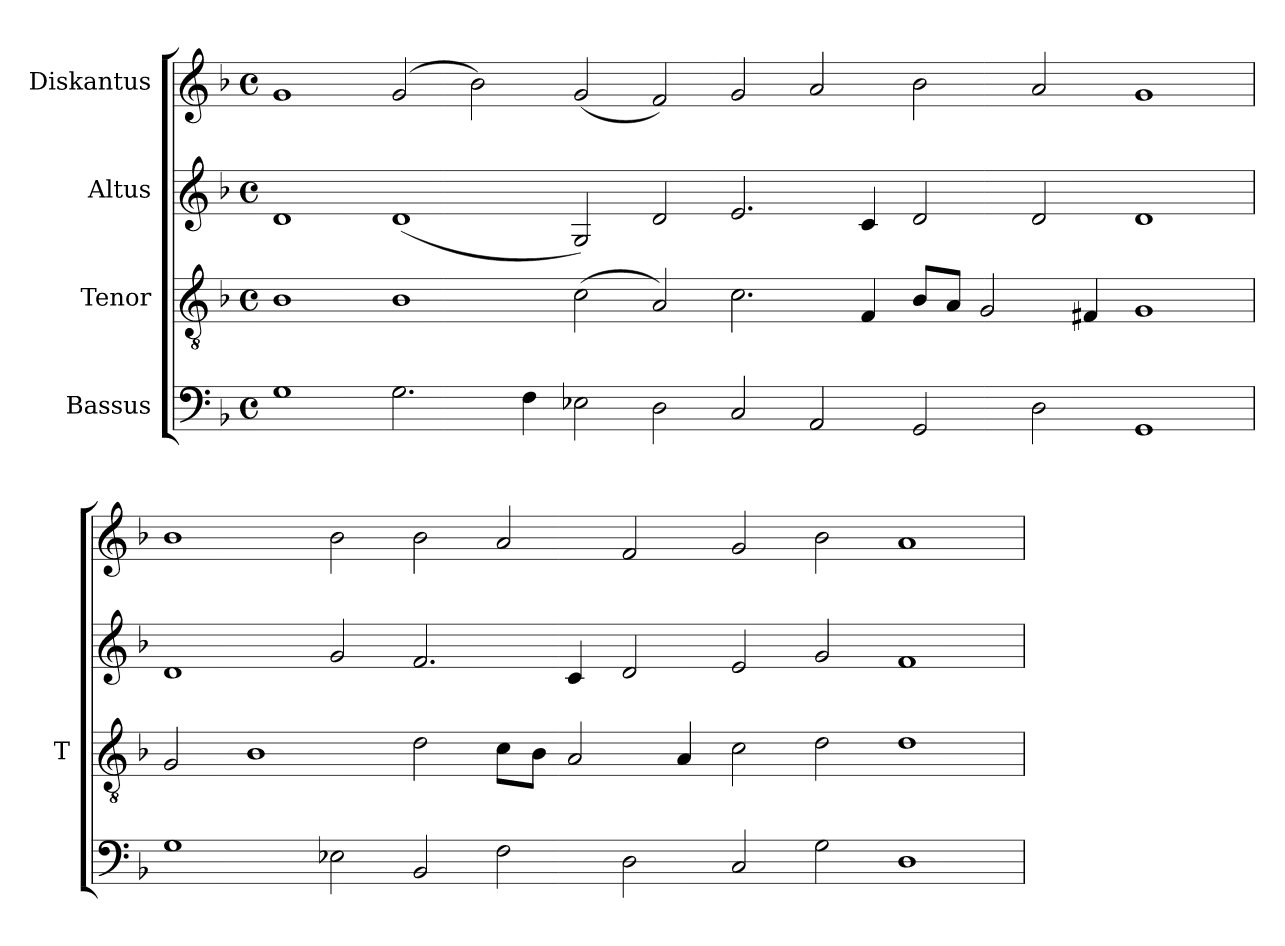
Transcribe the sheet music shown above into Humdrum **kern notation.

**kern	**kern	**kern	**kern
*part4	*part3	*part2	*part1
*staff4	*staff3	*staff2	*staff1
*I"Bassus	*I"Tenor	*I"Altus	*I"Diskantus
*	*I'T	*	*
*clefF4	*clefGv2	*clefG2	*clefG2
*k[b-]	*k[b-]	*k[b-]	*k[b-]
*M2/2	*M2/2	*M2/2	*M2/2
*met(c)	*met(c)	*met(c)	*met(c)
=	=	=	=
1G	1B-	1d	1g
2.G	1B-	(1d	(2g
.	.	.	2b-)
4F	.	.	.
2E-X	(2c	2G)	(2g
2D	2A)	2d	2f)
2C	2.c	2.e	2g
2AA	.	.	2a
.	4F	4c	.
2GG	8B-L	2d	2b-
.	8AJ	.	.
.	2G	.	.
2D	.	2d	2a
.	4F#X	.	.
1GG	1G	1d	1g
=	=	=	=
1G	2G	1d	1b-
.	1B-	.	.
2E-X	.	2g	2b-
2BB-	2d	2.f	2b-
2F	8cL	.	2a
.	8B-J	.	.
.	2A	4c	.
2D	.	2d	2f
.	4A	.	.
2C	2c	2e	2g
2G	2d	2g	2b-
1D	1d	1f	1a
=	=	=	=
*-	*-	*-	*-
